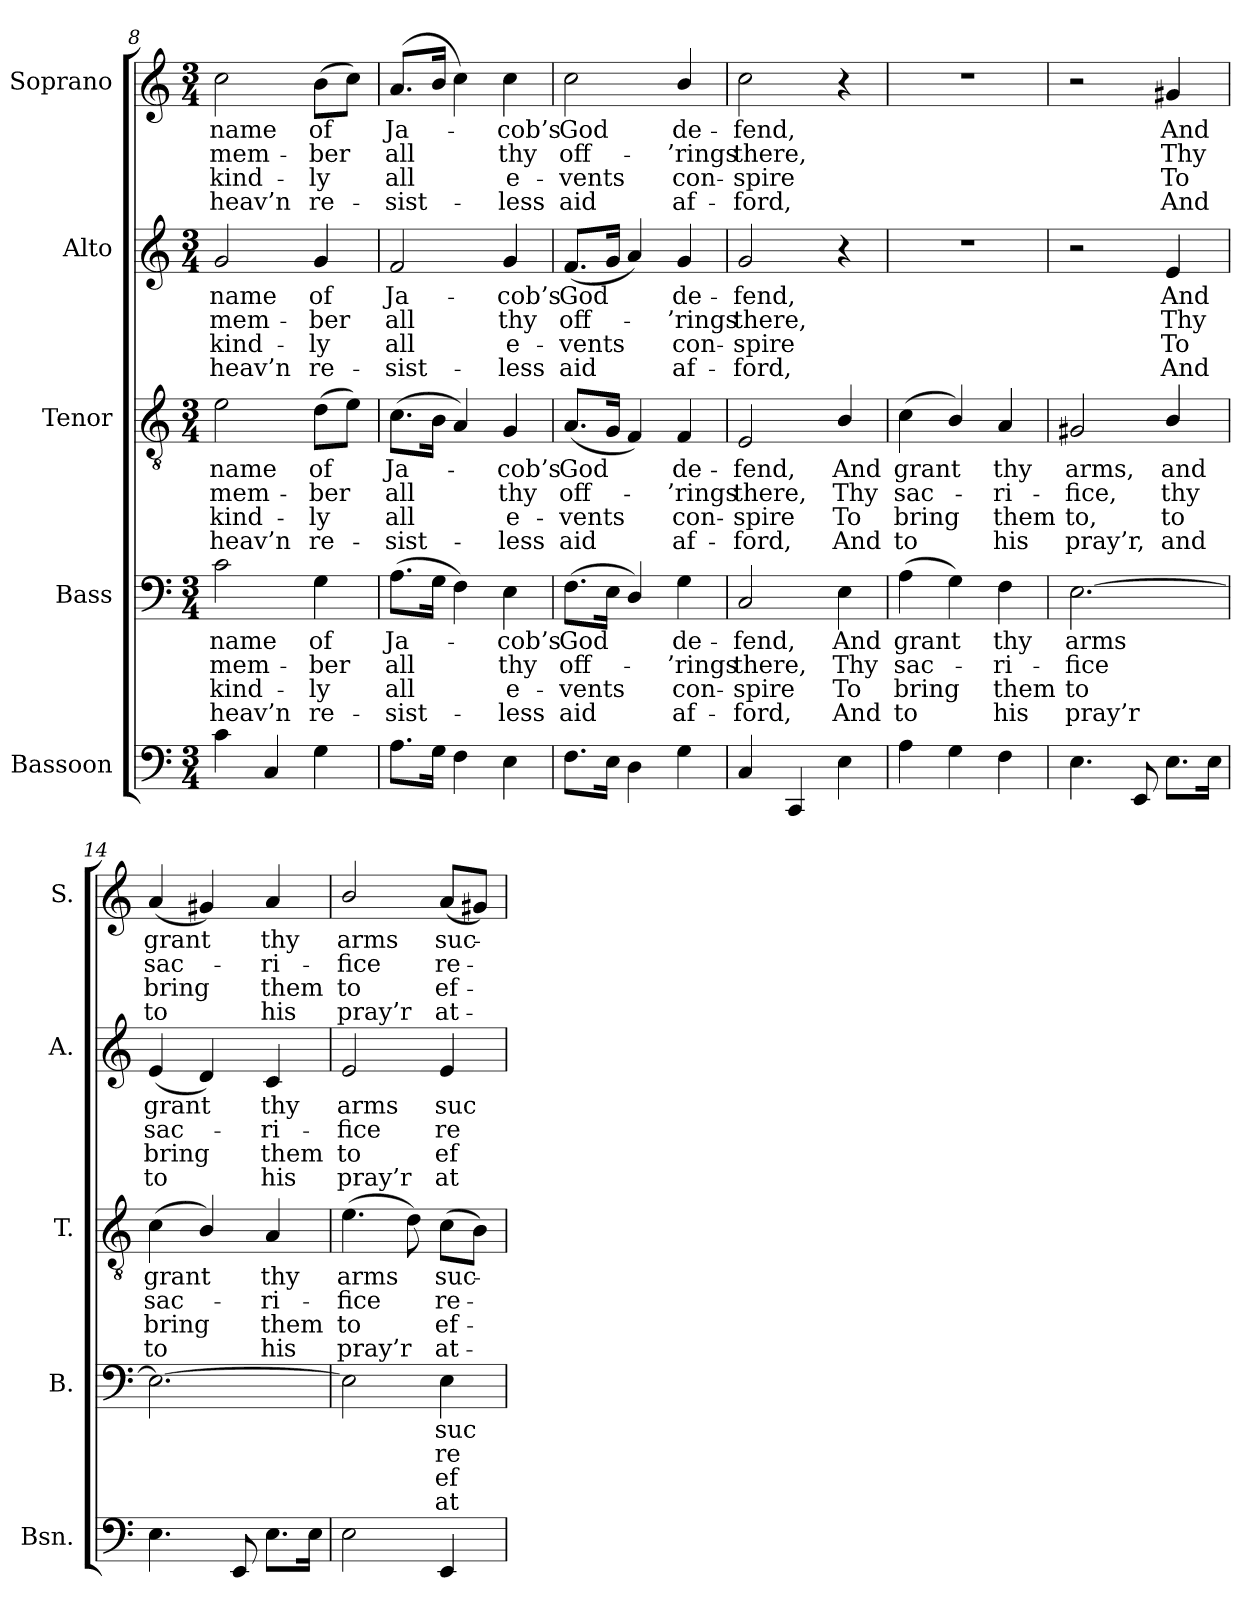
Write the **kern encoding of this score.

**kern	**kern	**text	**text	**text	**text	**kern	**text	**text	**text	**text	**kern	**text	**text	**text	**text	**kern	**text	**text	**text	**text
*part5	*part4	*part4	*part4	*part4	*part4	*part3	*part3	*part3	*part3	*part3	*part2	*part2	*part2	*part2	*part2	*part1	*part1	*part1	*part1	*part1
*staff5	*staff4	*staff4	*staff4	*staff4	*staff4	*staff3	*staff3	*staff3	*staff3	*staff3	*staff2	*staff2	*staff2	*staff2	*staff2	*staff1	*staff1	*staff1	*staff1	*staff1
*I"Bassoon	*I"Bass	*	*	*	*	*I"Tenor	*	*	*	*	*I"Alto	*	*	*	*	*I"Soprano	*	*	*	*
*I'Bsn.	*I'B.	*	*	*	*	*I'T.	*	*	*	*	*I'A.	*	*	*	*	*I'S.	*	*	*	*
!!LO:PB:g=z
*clefF4	*clefF4	*	*	*	*	*clefGv2	*	*	*	*	*clefG2	*	*	*	*	*clefG2	*	*	*	*
*	*	*	*	*	*	*ITrd7c12	*	*	*	*	*	*	*	*	*	*	*	*	*	*
*k[]	*k[]	*	*	*	*	*k[]	*	*	*	*	*k[]	*	*	*	*	*k[]	*	*	*	*
*a:	*a:	*	*	*	*	*a:	*	*	*	*	*a:	*	*	*	*	*a:	*	*	*	*
*M3/4	*M3/4	*	*	*	*	*M3/4	*	*	*	*	*M3/4	*	*	*	*	*M3/4	*	*	*	*
=8	=8	=8	=8	=8	=8	=8	=8	=8	=8	=8	=8	=8	=8	=8	=8	=8	=8	=8	=8	=8
!	!	!LO:LY:b:color=#000000	!LO:LY:b:color=#000000	!LO:LY:b:color=#000000	!LO:LY:b:color=#000000	!	!	!	!	!	!	!	!	!	!	!	!	!	!	!
!	!	!	!	!	!	!	!LO:LY:b:color=#000000	!LO:LY:b:color=#000000	!LO:LY:b:color=#000000	!LO:LY:b:color=#000000	!	!	!	!	!	!	!	!	!	!
!	!	!	!	!	!	!	!	!	!	!	!	!LO:LY:b:color=#000000	!LO:LY:b:color=#000000	!LO:LY:b:color=#000000	!LO:LY:b:color=#000000	!	!	!	!	!
!	!	!	!	!	!	!	!	!	!	!	!	!	!	!	!	!	!LO:LY:b:color=#000000	!LO:LY:b:color=#000000	!LO:LY:b:color=#000000	!LO:LY:b:color=#000000
4ci\	2ci\	name	-mem-	kind-	-heav’n	2Ei\	name	-mem-	kind-	-heav’n	2gi/	name	-mem-	kind-	-heav’n	2cci\	name	-mem-	kind-	-heav’n
4Ci/	.	.	.	.	.	.	.	.	.	.	.	.	.	.	.	.	.	.	.	.
!	!	!LO:LY:b:color=#000000	!LO:LY:b:color=#000000	!LO:LY:b:color=#000000	!LO:LY:b:color=#000000	!	!	!	!	!	!	!	!	!	!	!	!	!	!	!
!	!	!	!	!	!	!	!LO:LY:b:color=#000000	!LO:LY:b:color=#000000	!LO:LY:b:color=#000000	!LO:LY:b:color=#000000	!	!	!	!	!	!	!	!	!	!
!	!	!	!	!	!	!	!	!	!	!	!	!LO:LY:b:color=#000000	!LO:LY:b:color=#000000	!LO:LY:b:color=#000000	!LO:LY:b:color=#000000	!	!	!	!	!
!	!	!	!	!	!	!	!	!	!	!	!	!	!	!	!	!	!LO:LY:b:color=#000000	!LO:LY:b:color=#000000	!LO:LY:b:color=#000000	!LO:LY:b:color=#000000
4Gi\	4Gi\	of	-ber	ly	re-	(8Di\L	of	-ber	ly	re-	4gi/	of	-ber	ly	re-	(8bi\L	of	-ber	ly	re-
.	.	.	.	.	.	8Ei\J)	.	.	.	.	.	.	.	.	.	8cci\J)	.	.	.	.
=9	=9	=9	=9	=9	=9	=9	=9	=9	=9	=9	=9	=9	=9	=9	=9	=9	=9	=9	=9	=9
!	!	!LO:LY:b:color=#000000	!LO:LY:b:color=#000000	!LO:LY:b:color=#000000	!LO:LY:b:color=#000000	!	!	!	!	!	!	!	!	!	!	!	!	!	!	!
!	!	!	!	!	!	!	!LO:LY:b:color=#000000	!LO:LY:b:color=#000000	!LO:LY:b:color=#000000	!LO:LY:b:color=#000000	!	!	!	!	!	!	!	!	!	!
!	!	!	!	!	!	!	!	!	!	!	!	!LO:LY:b:color=#000000	!LO:LY:b:color=#000000	!LO:LY:b:color=#000000	!LO:LY:b:color=#000000	!	!	!	!	!
!	!	!	!	!	!	!	!	!	!	!	!	!	!	!	!	!	!LO:LY:b:color=#000000	!LO:LY:b:color=#000000	!LO:LY:b:color=#000000	!LO:LY:b:color=#000000
8.Ai\L	(8.Ai\L	Ja-	all	-all	sist-	(8.Ci\L	Ja-	all	-all	sist-	2fi/	Ja-	all	-all	sist-	(8.ai/L	Ja-	all	-all	sist-
16Gi\Jk	16Gi\Jk	.	.	.	.	16BBi\Jk	.	.	.	.	.	.	.	.	.	16bi/Jk	.	.	.	.
4Fi\	4Fi\)	.	.	.	.	4AAi/)	.	.	.	.	.	.	.	.	.	4cci\)	.	.	.	.
!	!	!LO:LY:b:color=#000000	!LO:LY:b:color=#000000	!LO:LY:b:color=#000000	!LO:LY:b:color=#000000	!	!	!	!	!	!	!	!	!	!	!	!	!	!	!
!	!	!	!	!	!	!	!LO:LY:b:color=#000000	!LO:LY:b:color=#000000	!LO:LY:b:color=#000000	!LO:LY:b:color=#000000	!	!	!	!	!	!	!	!	!	!
!	!	!	!	!	!	!	!	!	!	!	!	!LO:LY:b:color=#000000	!LO:LY:b:color=#000000	!LO:LY:b:color=#000000	!LO:LY:b:color=#000000	!	!	!	!	!
!	!	!	!	!	!	!	!	!	!	!	!	!	!	!	!	!	!LO:LY:b:color=#000000	!LO:LY:b:color=#000000	!LO:LY:b:color=#000000	!LO:LY:b:color=#000000
4Ei\	4Ei\	-cob’s	thy	-e-	-less	4GGi/	-cob’s	thy	-e-	-less	4gi/	-cob’s	thy	-e-	-less	4cci\	-cob’s	thy	-e-	-less
=10	=10	=10	=10	=10	=10	=10	=10	=10	=10	=10	=10	=10	=10	=10	=10	=10	=10	=10	=10	=10
!	!	!LO:LY:b:color=#000000	!LO:LY:b:color=#000000	!LO:LY:b:color=#000000	!LO:LY:b:color=#000000	!	!	!	!	!	!	!	!	!	!	!	!	!	!	!
!	!	!	!	!	!	!	!LO:LY:b:color=#000000	!LO:LY:b:color=#000000	!LO:LY:b:color=#000000	!LO:LY:b:color=#000000	!	!	!	!	!	!	!	!	!	!
!	!	!	!	!	!	!	!	!	!	!	!	!LO:LY:b:color=#000000	!LO:LY:b:color=#000000	!LO:LY:b:color=#000000	!LO:LY:b:color=#000000	!	!	!	!	!
!	!	!	!	!	!	!	!	!	!	!	!	!	!	!	!	!	!LO:LY:b:color=#000000	!LO:LY:b:color=#000000	!LO:LY:b:color=#000000	!LO:LY:b:color=#000000
8.Fi\L	(8.Fi\L	God	off-	vents	aid	(8.AAi/L	God	off-	vents	aid	(8.fi/L	God	off-	vents	aid	2cci\	God	off-	vents	aid
16Ei\Jk	16Ei\Jk	.	.	.	.	16GGi/Jk	.	.	.	.	16gi/Jk	.	.	.	.	.	.	.	.	.
4Di\	4Di/)	.	.	.	.	4FFi/)	.	.	.	.	4ai/)	.	.	.	.	.	.	.	.	.
!	!	!LO:LY:b:color=#000000	!LO:LY:b:color=#000000	!LO:LY:b:color=#000000	!LO:LY:b:color=#000000	!	!	!	!	!	!	!	!	!	!	!	!	!	!	!
!	!	!	!	!	!	!	!LO:LY:b:color=#000000	!LO:LY:b:color=#000000	!LO:LY:b:color=#000000	!LO:LY:b:color=#000000	!	!	!	!	!	!	!	!	!	!
!	!	!	!	!	!	!	!	!	!	!	!	!LO:LY:b:color=#000000	!LO:LY:b:color=#000000	!LO:LY:b:color=#000000	!LO:LY:b:color=#000000	!	!	!	!	!
!	!	!	!	!	!	!	!	!	!	!	!	!	!	!	!	!	!LO:LY:b:color=#000000	!LO:LY:b:color=#000000	!LO:LY:b:color=#000000	!LO:LY:b:color=#000000
4Gi\	4Gi\	de-	-’rings	con-	-af-	4FFi/	de-	-’rings	con-	-af-	4gi/	de-	-’rings	con-	-af-	4bi/	de-	-’rings	con-	-af-
=11	=11	=11	=11	=11	=11	=11	=11	=11	=11	=11	=11	=11	=11	=11	=11	=11	=11	=11	=11	=11
!	!	!LO:LY:b:color=#000000	!LO:LY:b:color=#000000	!LO:LY:b:color=#000000	!LO:LY:b:color=#000000	!	!	!	!	!	!	!	!	!	!	!	!	!	!	!
!	!	!	!	!	!	!	!LO:LY:b:color=#000000	!LO:LY:b:color=#000000	!LO:LY:b:color=#000000	!LO:LY:b:color=#000000	!	!	!	!	!	!	!	!	!	!
!	!	!	!	!	!	!	!	!	!	!	!	!LO:LY:b:color=#000000	!LO:LY:b:color=#000000	!LO:LY:b:color=#000000	!LO:LY:b:color=#000000	!	!	!	!	!
!	!	!	!	!	!	!	!	!	!	!	!	!	!	!	!	!	!LO:LY:b:color=#000000	!LO:LY:b:color=#000000	!LO:LY:b:color=#000000	!LO:LY:b:color=#000000
4Ci/	2Ci/	-fend,	there,	spire	-ford,	2EEi/	-fend,	there,	-spire	ford,	2gi/	-fend,	there,	spire	-ford,	2cci\	-fend,	there,	spire	-ford,
4CCi/	.	.	.	.	.	.	.	.	.	.	.	.	.	.	.	.	.	.	.	.
!	!	!LO:LY:b:color=#000000	!LO:LY:b:color=#000000	!LO:LY:b:color=#000000	!LO:LY:b:color=#000000	!	!	!	!	!	!	!	!	!	!	!	!	!	!	!
!	!	!	!	!	!	!	!LO:LY:b:color=#000000	!LO:LY:b:color=#000000	!LO:LY:b:color=#000000	!LO:LY:b:color=#000000	!	!	!	!	!	!	!	!	!	!
4Ei\	4Ei\	And	Thy	To	And	4BBi/	And	Thy	To	And	4r	.	.	.	.	4r	.	.	.	.
=12	=12	=12	=12	=12	=12	=12	=12	=12	=12	=12	=12	=12	=12	=12	=12	=12	=12	=12	=12	=12
!	!	!LO:LY:b:color=#000000	!LO:LY:b:color=#000000	!LO:LY:b:color=#000000	!LO:LY:b:color=#000000	!	!	!	!	!	!	!	!	!	!	!	!	!	!	!
!	!	!	!	!	!	!	!LO:LY:b:color=#000000	!LO:LY:b:color=#000000	!LO:LY:b:color=#000000	!LO:LY:b:color=#000000	!LO:N:vis=1	!	!	!	!	!LO:N:vis=1	!	!	!	!
4Ai\	(4Ai\	grant	sac-	bring	to	(4Ci\	grant	sac-	bring	to	2.r	.	.	.	.	2.r	.	.	.	.
4Gi\	4Gi\)	.	.	.	.	4BBi/)	.	.	.	.	.	.	.	.	.	.	.	.	.	.
!	!	!LO:LY:b:color=#000000	!LO:LY:b:color=#000000	!LO:LY:b:color=#000000	!LO:LY:b:color=#000000	!	!	!	!	!	!	!	!	!	!	!	!	!	!	!
!	!	!	!	!	!	!	!LO:LY:b:color=#000000	!LO:LY:b:color=#000000	!LO:LY:b:color=#000000	!LO:LY:b:color=#000000	!	!	!	!	!	!	!	!	!	!
4Fi\	4Fi\	thy	-ri-	them	his	4AAi/	thy	-ri-	them	his	.	.	.	.	.	.	.	.	.	.
=13	=13	=13	=13	=13	=13	=13	=13	=13	=13	=13	=13	=13	=13	=13	=13	=13	=13	=13	=13	=13
!	!	!LO:LY:b:color=#000000	!LO:LY:b:color=#000000	!LO:LY:b:color=#000000	!LO:LY:b:color=#000000	!	!	!	!	!	!	!	!	!	!	!	!	!	!	!
!	!	!	!	!	!	!	!LO:LY:b:color=#000000	!LO:LY:b:color=#000000	!LO:LY:b:color=#000000	!LO:LY:b:color=#000000	!	!	!	!	!	!	!	!	!	!
4.Ei\	[2.Ei\	arms	-fice	to	pray’r	2GG#Xi/	arms,	-fice,	to,	pray’r,	2r	.	.	.	.	2r	.	.	.	.
8EEi/	.	.	.	.	.	.	.	.	.	.	.	.	.	.	.	.	.	.	.	.
!	!	!	!	!	!	!	!LO:LY:b:color=#000000	!LO:LY:b:color=#000000	!LO:LY:b:color=#000000	!LO:LY:b:color=#000000	!	!	!	!	!	!	!	!	!	!
!	!	!	!	!	!	!	!	!	!	!	!	!LO:LY:b:color=#000000	!LO:LY:b:color=#000000	!LO:LY:b:color=#000000	!LO:LY:b:color=#000000	!	!	!	!	!
!	!	!	!	!	!	!	!	!	!	!	!	!	!	!	!	!	!LO:LY:b:color=#000000	!LO:LY:b:color=#000000	!LO:LY:b:color=#000000	!LO:LY:b:color=#000000
8.Ei\L	.	.	.	.	.	4BBi/	and	thy	to	and	4ei/	And	Thy	To	And	4g#Xi/	And	Thy	To	And
16Ei\Jk	.	.	.	.	.	.	.	.	.	.	.	.	.	.	.	.	.	.	.	.
=14	=14	=14	=14	=14	=14	=14	=14	=14	=14	=14	=14	=14	=14	=14	=14	=14	=14	=14	=14	=14
!	!	!	!	!	!	!	!LO:LY:b:color=#000000	!LO:LY:b:color=#000000	!LO:LY:b:color=#000000	!LO:LY:b:color=#000000	!	!	!	!	!	!	!	!	!	!
!	!	!	!	!	!	!	!	!	!	!	!	!LO:LY:b:color=#000000	!LO:LY:b:color=#000000	!LO:LY:b:color=#000000	!LO:LY:b:color=#000000	!	!	!	!	!
!	!	!	!	!	!	!	!	!	!	!	!	!	!	!	!	!	!LO:LY:b:color=#000000	!LO:LY:b:color=#000000	!LO:LY:b:color=#000000	!LO:LY:b:color=#000000
4.Ei\	2.Ei\_	.	.	.	.	(4Ci\	grant	sac-	bring	to	(4ei/	grant	sac-	bring	to	(4ai/	grant	sac-	bring	to
.	.	.	.	.	.	4BBi/)	.	.	.	.	4di/)	.	.	.	.	4g#Xi/)	.	.	.	.
8EEi/	.	.	.	.	.	.	.	.	.	.	.	.	.	.	.	.	.	.	.	.
!	!	!	!	!	!	!	!LO:LY:b:color=#000000	!LO:LY:b:color=#000000	!LO:LY:b:color=#000000	!LO:LY:b:color=#000000	!	!	!	!	!	!	!	!	!	!
!	!	!	!	!	!	!	!	!	!	!	!	!LO:LY:b:color=#000000	!LO:LY:b:color=#000000	!LO:LY:b:color=#000000	!LO:LY:b:color=#000000	!	!	!	!	!
!	!	!	!	!	!	!	!	!	!	!	!	!	!	!	!	!	!LO:LY:b:color=#000000	!LO:LY:b:color=#000000	!LO:LY:b:color=#000000	!LO:LY:b:color=#000000
8.Ei\L	.	.	.	.	.	4AAi/	thy	-ri-	them	his	4ci/	thy	-ri-	them	his	4ai/	thy	-ri-	them	his
16Ei\Jk	.	.	.	.	.	.	.	.	.	.	.	.	.	.	.	.	.	.	.	.
=15	=15	=15	=15	=15	=15	=15	=15	=15	=15	=15	=15	=15	=15	=15	=15	=15	=15	=15	=15	=15
!	!	!	!	!	!	!	!LO:LY:b:color=#000000	!LO:LY:b:color=#000000	!LO:LY:b:color=#000000	!LO:LY:b:color=#000000	!	!	!	!	!	!	!	!	!	!
!	!	!	!	!	!	!	!	!	!	!	!	!LO:LY:b:color=#000000	!LO:LY:b:color=#000000	!LO:LY:b:color=#000000	!LO:LY:b:color=#000000	!	!	!	!	!
!	!	!	!	!	!	!	!	!	!	!	!	!	!	!	!	!	!LO:LY:b:color=#000000	!LO:LY:b:color=#000000	!LO:LY:b:color=#000000	!LO:LY:b:color=#000000
2Ei\	2Ei\]	.	.	.	.	(4.Ei\	arms	-fice	to	pray’r	2ei/	arms	-fice	to	pray’r	2bi/	arms	-fice	to	pray’r
.	.	.	.	.	.	8Di\)	.	.	.	.	.	.	.	.	.	.	.	.	.	.
!	!	!LO:LY:b:color=#000000	!LO:LY:b:color=#000000	!LO:LY:b:color=#000000	!LO:LY:b:color=#000000	!	!	!	!	!	!	!	!	!	!	!	!	!	!	!
!	!	!	!	!	!	!	!LO:LY:b:color=#000000	!LO:LY:b:color=#000000	!LO:LY:b:color=#000000	!LO:LY:b:color=#000000	!	!	!	!	!	!	!	!	!	!
!	!	!	!	!	!	!	!	!	!	!	!	!LO:LY:b:color=#000000	!LO:LY:b:color=#000000	!LO:LY:b:color=#000000	!LO:LY:b:color=#000000	!	!	!	!	!
!	!	!	!	!	!	!	!	!	!	!	!	!	!	!	!	!	!LO:LY:b:color=#000000	!LO:LY:b:color=#000000	!LO:LY:b:color=#000000	!LO:LY:b:color=#000000
4EEi/	4Ei\	suc-	re-	ef-	-at-	(8Ci\L	suc-	re-	ef-	-at-	4ei/	suc-	re-	ef-	-at-	(8ai/L	suc-	re-	ef-	-at-
.	.	.	.	.	.	8BBi\J)	.	.	.	.	.	.	.	.	.	8g#Xi/J)	.	.	.	.
=	=	=	=	=	=	=	=	=	=	=	=	=	=	=	=	=	=	=	=	=
*-	*-	*-	*-	*-	*-	*-	*-	*-	*-	*-	*-	*-	*-	*-	*-	*-	*-	*-	*-	*-
